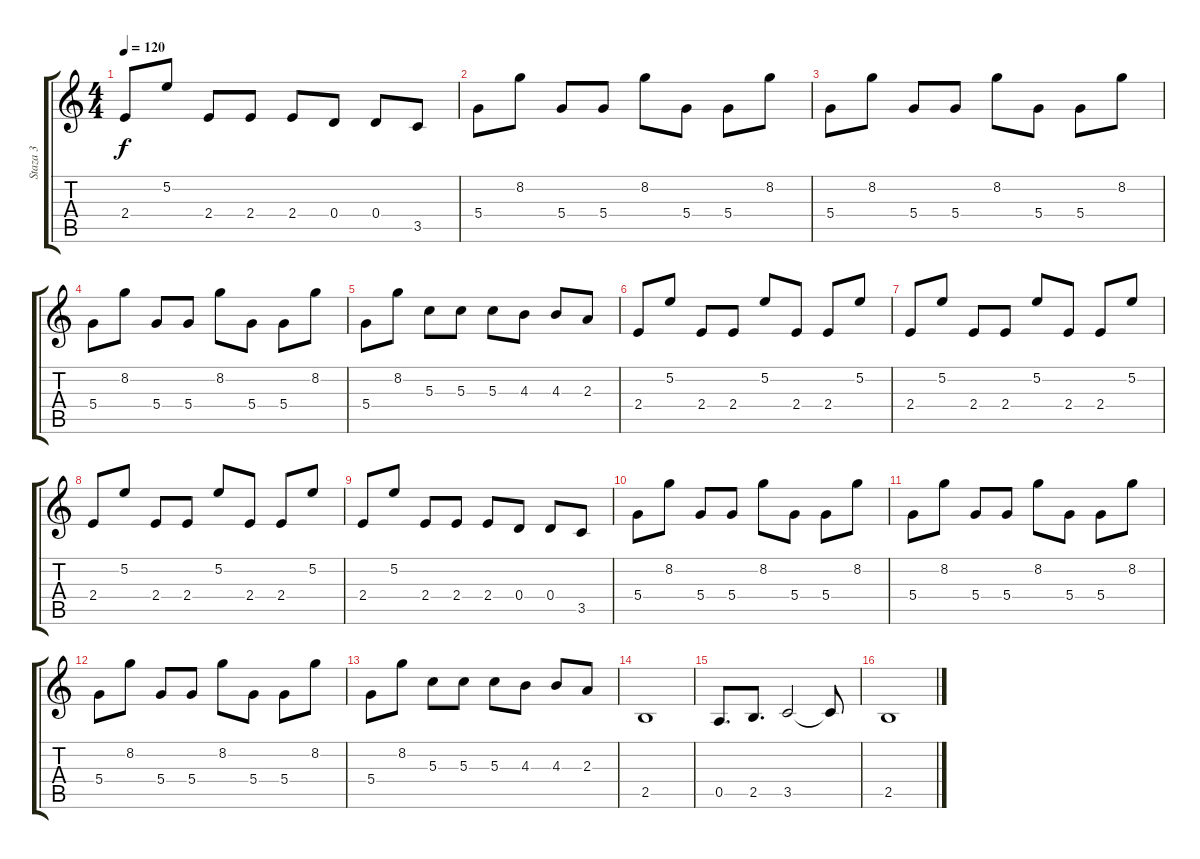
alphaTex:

\track ("Staza 3" "Staza 3") {instrument electricbassfinger}
\staff {score tabs}
\tuning (E4 B3 G3 D3 A2 E2) {hide}
\ts (4 4)
\tempo 120
\clef g2
\ks c
2.4.8{dy f} 5.2.8 2.4.8 2.4.8 2.4.8 0.4.8 0.4.8 3.5.8 |
5.4.8 8.2.8 5.4.8 5.4.8 8.2.8 5.4.8 5.4.8 8.2.8 |
5.4.8 8.2.8 5.4.8 5.4.8 8.2.8 5.4.8 5.4.8 8.2.8 |
5.4.8 8.2.8 5.4.8 5.4.8 8.2.8 5.4.8 5.4.8 8.2.8 |
5.4.8 8.2.8 5.3.8 5.3.8 5.3.8 4.3.8 4.3.8 2.3.8 |
2.4.8 5.2.8 2.4.8 2.4.8 5.2.8 2.4.8 2.4.8 5.2.8 |
2.4.8 5.2.8 2.4.8 2.4.8 5.2.8 2.4.8 2.4.8 5.2.8 |
2.4.8 5.2.8 2.4.8 2.4.8 5.2.8 2.4.8 2.4.8 5.2.8 |
2.4.8 5.2.8 2.4.8 2.4.8 2.4.8 0.4.8 0.4.8 3.5.8 |
5.4.8 8.2.8 5.4.8 5.4.8 8.2.8 5.4.8 5.4.8 8.2.8 |
5.4.8 8.2.8 5.4.8 5.4.8 8.2.8 5.4.8 5.4.8 8.2.8 |
5.4.8 8.2.8 5.4.8 5.4.8 8.2.8 5.4.8 5.4.8 8.2.8 |
5.4.8 8.2.8 5.3.8 5.3.8 5.3.8 4.3.8 4.3.8 2.3.8 |
2.5.1 |
0.5.8{d} 2.5.8{d} 3.5.2 3.5{t}.8 |
2.5.1
